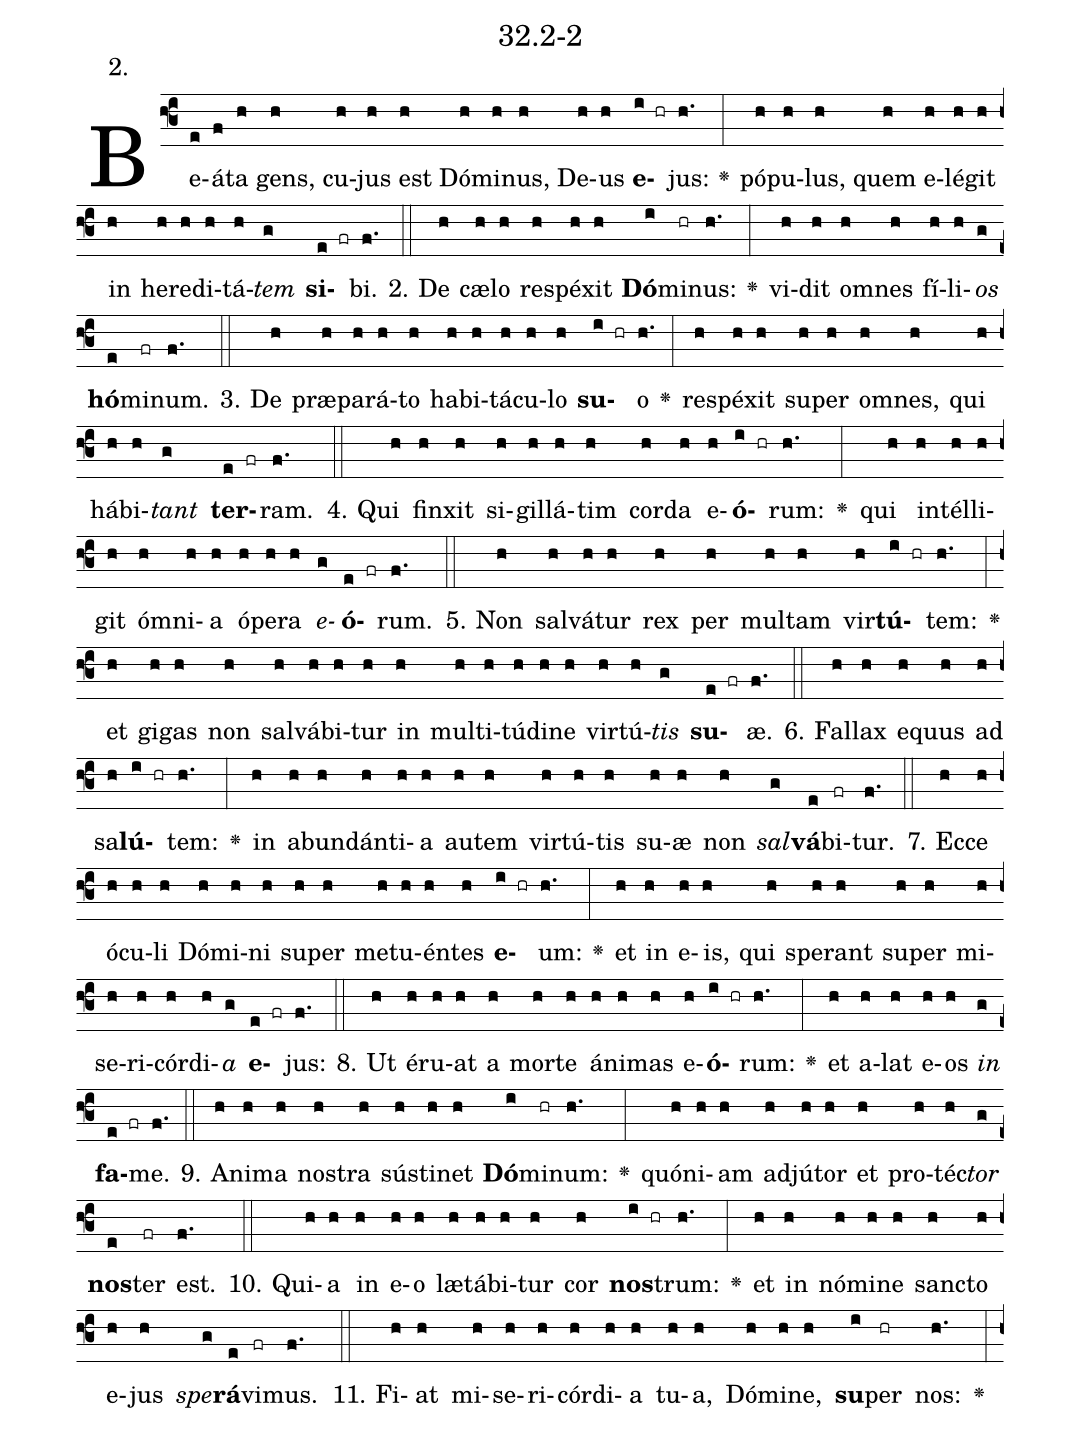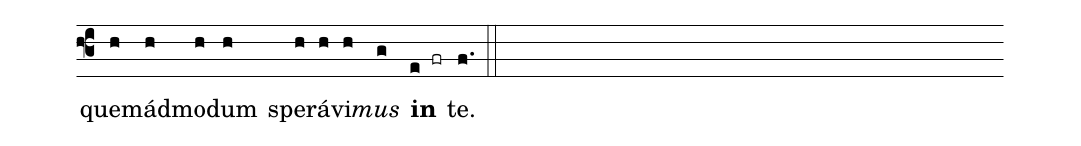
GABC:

name: 32.2-2;
annotation: 2.;
%%
(f3)Be(e)á(f)ta(h) gens,(h) cu(h)jus(h) est(h) Dó(h)mi(h)nus,(h) De(h)us(h) <b>e</b>(i hr)jus:(h.) <v>\greheightstar</v>(:) pó(h)pu(h)lus,(h) quem(h) e(h)lé(h)git(h) in(h) he(h)re(h)di(h)tá(h)<i>tem</i>(g) <b>si</b>(e fr)bi.(f.) (::)
2. De(h) cæ(h)lo(h) re(h)spé(h)xit(h) <b>Dó</b>(i)mi(hr)nus:(h.) <v>\greheightstar</v>(:) vi(h)dit(h) om(h)nes(h) fí(h)li(h)<i>os</i>(g) <b>hó</b>(e)mi(fr)num.(f.) (::)
3. De(h) præ(h)pa(h)rá(h)to(h) ha(h)bi(h)tá(h)cu(h)lo(h) <b>su</b>(i hr)o(h.) <v>\greheightstar</v>(:) re(h)spé(h)xit(h) su(h)per(h) om(h)nes,(h) qui(h) há(h)bi(h)<i>tant</i>(g) <b>ter</b>(e fr)ram.(f.) (::)
4. Qui(h) fin(h)xit(h) si(h)gil(h)lá(h)tim(h) cor(h)da(h) e(h)<b>ó</b>(i hr)rum:(h.) <v>\greheightstar</v>(:) qui(h) in(h)tél(h)li(h)git(h) óm(h)ni(h)a(h) ó(h)pe(h)ra(h) <i>e</i>(g)<b>ó</b>(e fr)rum.(f.) (::)
5. Non(h) sal(h)vá(h)tur(h) rex(h) per(h) mul(h)tam(h) vir(h)<b>tú</b>(i hr)tem:(h.) <v>\greheightstar</v>(:) et(h) gi(h)gas(h) non(h) sal(h)vá(h)bi(h)tur(h) in(h) mul(h)ti(h)tú(h)di(h)ne(h) vir(h)tú(h)<i>tis</i>(g) <b>su</b>(e fr)æ.(f.) (::)
6. Fal(h)lax(h) e(h)quus(h) ad(h) sa(h)<b>lú</b>(i hr)tem:(h.) <v>\greheightstar</v>(:) in(h) ab(h)un(h)dán(h)ti(h)a(h) au(h)tem(h) vir(h)tú(h)tis(h) su(h)æ(h) non(h) <i>sal</i>(g)<b>vá</b>(e)bi(fr)tur.(f.) (::)
7. Ec(h)ce(h) ó(h)cu(h)li(h) Dó(h)mi(h)ni(h) su(h)per(h) me(h)tu(h)én(h)tes(h) <b>e</b>(i hr)um:(h.) <v>\greheightstar</v>(:) et(h) in(h) e(h)is,(h) qui(h) spe(h)rant(h) su(h)per(h) mi(h)se(h)ri(h)cór(h)di(h)<i>a</i>(g) <b>e</b>(e fr)jus:(f.) (::)
8. Ut(h) é(h)ru(h)at(h) a(h) mor(h)te(h) á(h)ni(h)mas(h) e(h)<b>ó</b>(i hr)rum:(h.) <v>\greheightstar</v>(:) et(h) a(h)lat(h) e(h)os(h) <i>in</i>(g) <b>fa</b>(e fr)me.(f.) (::)
9. A(h)ni(h)ma(h) nos(h)tra(h) sús(h)ti(h)net(h) <b>Dó</b>(i)mi(hr)num:(h.) <v>\greheightstar</v>(:) quón(h)i(h)am(h) ad(h)jú(h)tor(h) et(h) pro(h)téc(h)<i>tor</i>(g) <b>nos</b>(e)ter(fr) est.(f.) (::)
10. Qui(h)a(h) in(h) e(h)o(h) læ(h)tá(h)bi(h)tur(h) cor(h) <b>nos</b>(i hr)trum:(h.) <v>\greheightstar</v>(:) et(h) in(h) nó(h)mi(h)ne(h) sanc(h)to(h) e(h)jus(h) <i>spe</i>(g)<b>rá</b>(e)vi(fr)mus.(f.) (::)
11. Fi(h)at(h) mi(h)se(h)ri(h)cór(h)di(h)a(h) tu(h)a,(h) Dó(h)mi(h)ne,(h) <b>su</b>(i)per(hr) nos:(h.) <v>\greheightstar</v>(:) quem(h)ád(h)mo(h)dum(h) spe(h)rá(h)vi(h)<i>mus</i>(g) <b>in</b>(e fr) te.(f.) (::)
